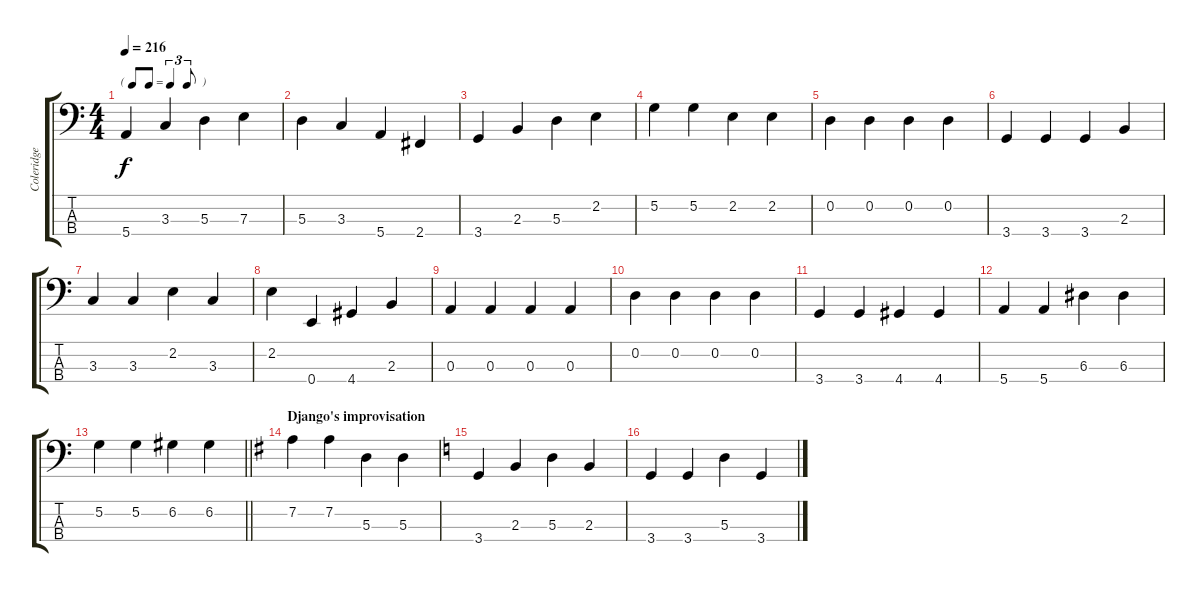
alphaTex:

\track ("Coleridge Goode" "Coleridge ") {instrument acousticbass}
\staff {score tabs}
\tuning (G2 D2 A1 E1) {hide}
\ts (4 4)
\tf triplet8th
\tempo 216
\clef f4
\ks c
5.4.4{dy f} 3.3.4 5.3.4 7.3.4 |
5.3.4 3.3.4 5.4.4 2.4.4 |
3.4.4 2.3.4 5.3.4 2.2.4 |
5.2.4 5.2.4 2.2.4 2.2.4 |
0.2.4 0.2.4 0.2.4 0.2.4 |
3.4.4 3.4.4 3.4.4 2.3.4 |
3.3.4 3.3.4 2.2.4 3.3.4 |
2.2.4 0.4.4 4.4.4 2.3.4 |
0.3.4 0.3.4 0.3.4 0.3.4 |
0.2.4 0.2.4 0.2.4 0.2.4 |
3.4.4 3.4.4 4.4.4 4.4.4 |
5.4.4 5.4.4 6.3.4 6.3.4 |
\barLineRight lightlight
5.2.4 5.2.4 6.2.4 6.2.4 |
\section ("" "Django's improvisation")
\ks g
7.2.4 7.2.4 5.3.4 5.3.4 |
\ks c
3.4.4 2.3.4 5.3.4 2.3.4 |
3.4.4 3.4.4 5.3.4 3.4.4
